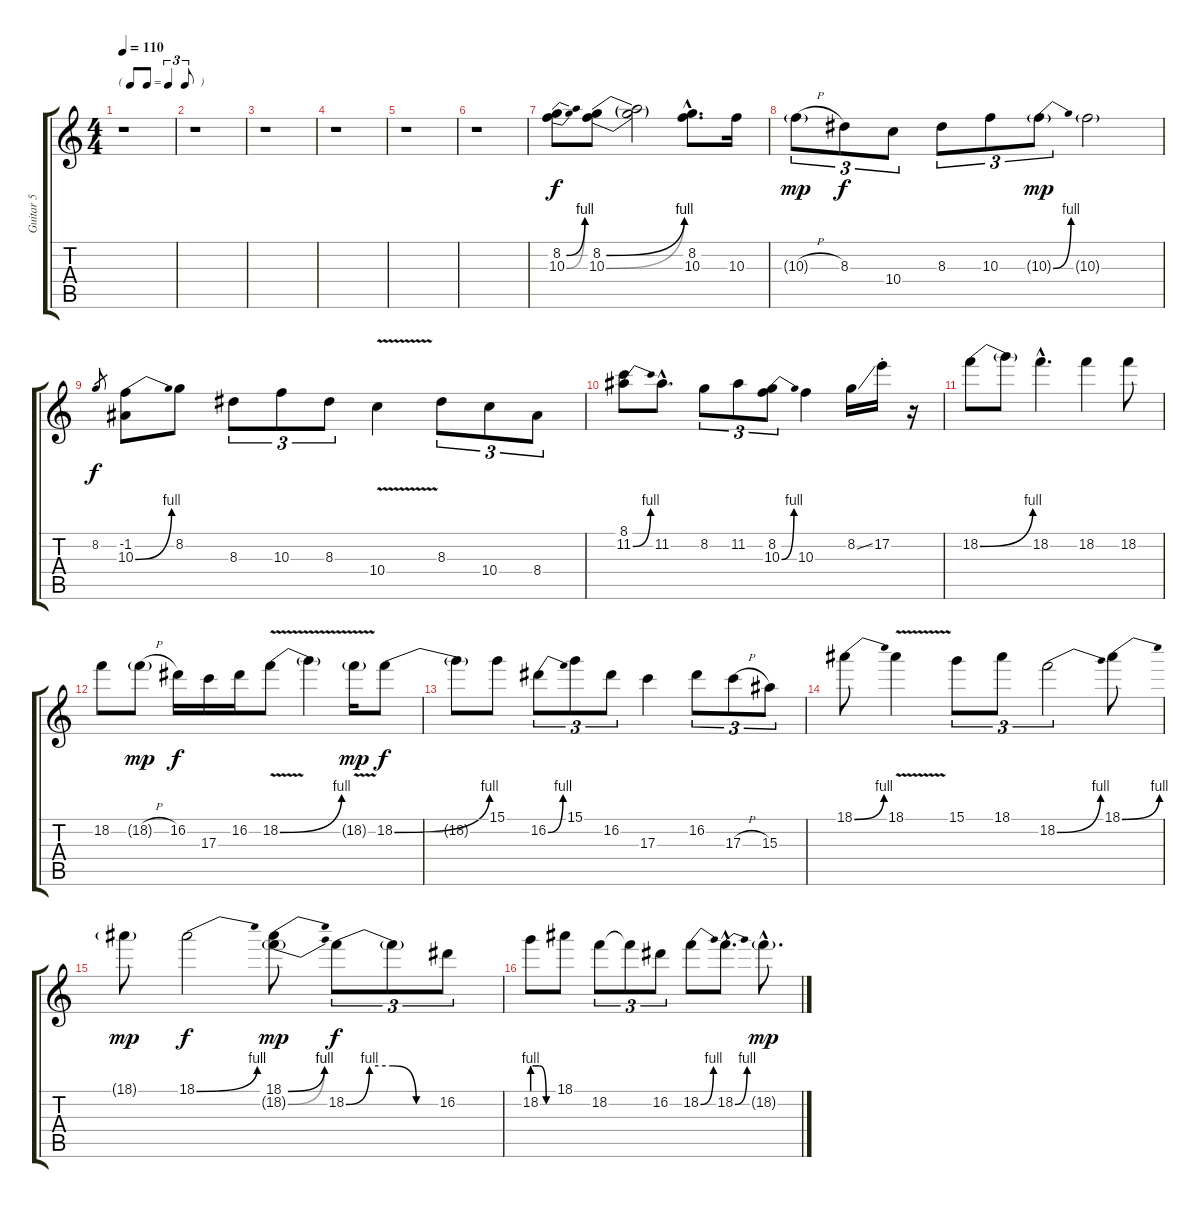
\track ("Guitar 5" "Guitar 5") {instrument distortionguitar}
\staff {score tabs}
\tuning (E4 B3 G3 D3 A2 E2) {hide}
\ts (4 4)
\tf triplet8th
\tempo 110
\clef g2
\ks c
r.1{dy f} |
r.1 |
r.1 |
r.1 |
r.1 |
r.1 |
(8.2{be (bend 0 0 60 4)} 10.3{be (bend 0 0 60 4)}).8 (8.2{be (bend 0 0 60 4)} 10.3{be (bend 0 0 60 4)}).8 (8.2{t} 10.3{t}).2 (8.2{hac} 10.3{hac}).8{d} 10.3.16 |
10.3{h g}.8{tu (3 2) dy mp} 8.3.8{tu (3 2) dy f} 10.4.8{tu (3 2)} 8.3.8{tu (3 2)} 10.3.8{tu (3 2)} 10.3{be (bend 0 0 60 4) g}.8{tu (3 2) dy mp} 10.3{g}.2 |
8.2.8{gr dy f} (-1.2 10.3{be (bend 0 0 60 4)}).8 8.2.8 8.3.8{tu (3 2)} 10.3.8{tu (3 2)} 8.3.8{tu (3 2)} 10.4{v}.4 8.3.8{tu (3 2)} 10.4.8{tu (3 2)} 8.4.8{tu (3 2)} |
(8.1 11.2{be (bend 0 0 60 4)}).8 11.2{hac}.8{d} 8.2.8{tu (3 2)} 11.2.8{tu (3 2)} (8.2 10.3{be (bend 0 0 60 4)}).8{tu (3 2)} 10.3.4 8.2{ss}.16 17.2{st}.16 r.16 |
18.2{be (bend 0 0 60 4)}.8 18.2{t}.8 18.2{hac}.4{d} 18.2.4 18.2.8 |
18.2.8 18.2{h g}.8{dy mp} 16.2.16{dy f} 17.3.16 16.2.16 18.2{be (bend 0 0 60 4) v}.8 18.2{t}.4 18.2{v g}.16{dy mp} 18.2{be (bend 0 0 60 4)}.8{dy f} |
18.2{t}.8 15.1.8 16.2{be (bend 0 0 60 4)}.8{tu (3 2)} 15.1.8{tu (3 2)} 16.2.8{tu (3 2)} 17.3.4 16.2.8{tu (3 2)} 17.3{h}.8{tu (3 2)} 15.3.8{tu (3 2)} |
18.1{be (bend 0 0 60 4)}.8 18.1{v}.4 15.1.8{tu (3 2)} 18.1.8{tu (3 2)} 18.2{be (bend 0 0 60 4)}.2{tu (3 2)} 18.1{be (bend 0 0 60 4)}.8 |
18.1{g}.8{dy mp} 18.1{be (bend 0 0 60 4)}.2{dy f} (18.1{be (bend 0 0 60 4)} 18.2{be (bend 0 0 60 4) g}).8{dy mp} 18.2{be (custom 0 0 15 4 30 4 45 0 60 0)}.8{tu (3 2) dy f} 18.2{t}.8{tu (3 2)} 16.2.8{tu (3 2)} |
18.2{be (custom 0 4 20 4 40 0 60 0)}.8 18.1.8 18.2.8{tu (3 2)} 18.2{t}.8{tu (3 2)} 16.2.8{tu (3 2)} 18.2{be (bend 0 0 60 4)}.8 18.2{be (bend 0 0 60 4) hac}.8{d} 18.2{g hac}.8{d dy mp}
